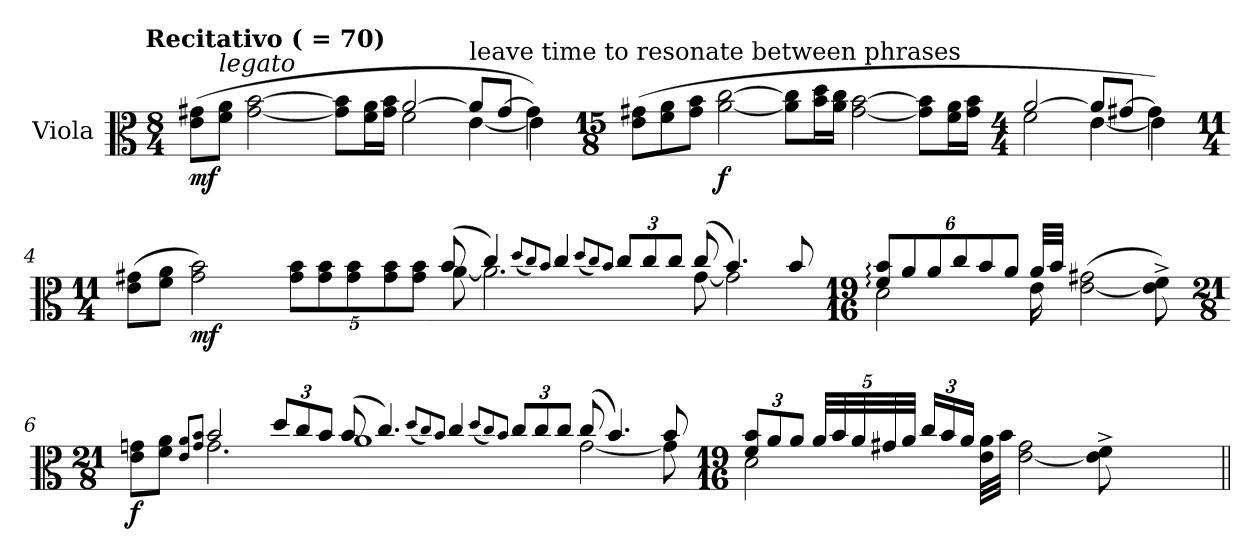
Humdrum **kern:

**kern	**dynam
*part1	*part1
*staff1	*staff1
*I"Viola	*
*I'Vla	*
*clefC3	*
*k[]	*
!!LO:TX:omd:t=Recitativo (  = 70)
*M8/4	*
*MM120	*
=1	=1
*^	*
!	!	!LO:DY:b
(8e\ 8g#X\L	2ryy	mf
!LO:TX:i:t=legato	!	!
8f\ 8a\J	.	.
[2g#\ [2b\	.	.
.	2ryy	.
8g#]\ 8b]\L	.	.
16f\ 16a\L	.	.
16g#\ 16b\JJ	.	.
[2a/	2f\	.
!LO:TX:a:t=leave time to resonate between phrases	!	!
8a/L]	[4e\	.
[8g#/J	.	.
4g#\])	4e\]	.
*v	*v	*
=2-	=2-
*M15/8	*
(8e\ 8g#X\L	.
8f\ 8a\	.
8g#\ 8b\J	.
!	!LO:DY:b
[2a\ [2cc\	f
8a]\ 8cc]\L	.
16b\ 16dd\L	.
16a\ 16cc\JJ	.
[2g#\ [2b\	.
8g#]\ 8b]\L	.
16f\ 16a\L	.
16g#\ 16b\JJ	.
!!LO:LB:g=z
=3-	=3-
*M4/4	*
*^	*
[2a/	2f\	.
8a/L]	[4e\	.
[8g#X/J	.	.
4g#\])	4e\]	.
=4-	=4-	=4-
*M11/4	*	*
(8e\ 8g#X\L	2ryy	.
8f\ 8a\J	.	.
!	!	!LO:DY:b
2g#\ 2b\)	.	mf
.	2ryy	.
10g#\ 10b\L	.	.
10g#\ 10b\	.	.
10g#\ 10b\	.	.
.	4ryy	.
10g#\ 10b\	.	.
10g#\ 10b\J	.	.
(8b/	[8a\	.
4cc/)	2.a\]	.
(8qqdd/L	.	.
8qqcc/)	.	.
8qqb/J	.	.
4cc/	.	.
(8qqdd/L	.	.
8qqcc/)	.	.
8qqb/J	.	.
12cc/L	.	.
12cc/	.	.
12cc/J	.	.
(8cc/	[8g#\	.
4.b/)	2g#\]	.
8b/	.	.
!!LO:LB:g=z	!!
=5-	=5-	=5-
*M19/16	*	*
12f:/ 12b:/L	2d\	.
12a/	.	.
12a/	.	.
12cc/	.	.
12b/	.	.
12a/J	.	.
32a/LLL	16e\	.
32b/JJJ	.	.
([2e\ 2g#X\	2ryy	.
8e]^>\ 8f^>\)	8ryy	.
=6-	=6-	=6-
*M21/8	*	*
!	!	!LO:DY:b
8e\ 8g\L	4ryy	f
8f\ 8a\J	.	.
8qqe/ 8qqa/L	.	.
8qqg/ 8qqb/J	.	.
2b/	2.g\	.
12dd/L	.	.
12cc/	.	.
12b/J	.	.
(8b/	1a	.
4.cc/)	.	.
(>8qqdd/L	.	.
8qqcc/)	.	.
8qqb/J	.	.
4cc/	.	.
(>8qqdd/L	.	.
8qqcc/)	.	.
8qqb/J	.	.
12cc/L	.	.
12cc/	.	.
12cc/J	.	.
(8cc/	[2g\	.
4.b/)	.	.
8b/	8g\]	.
!!LO:LB:g=z	!!
=7-	=7-	=7-
*M19/16	*	*
12f/ 12b/L	2d\	.
12a/	.	.
12a/J	.	.
40a/LLL	.	.
40b/	.	.
40a/	.	.
40g#X/	.	.
40a/JJJ	.	.
24cc/LL	.	.
24b/	.	.
24a/JJ	.	.
32e\ 32a\LLL	2ryy	.
32b\JJJ	.	.
[2e\ 2g#\	.	.
.	8.ryy	.
8e]^\ 8f^\	.	.
2...ryy	2...ryy	.
*v	*v	*
=||	=||
*-	*-
